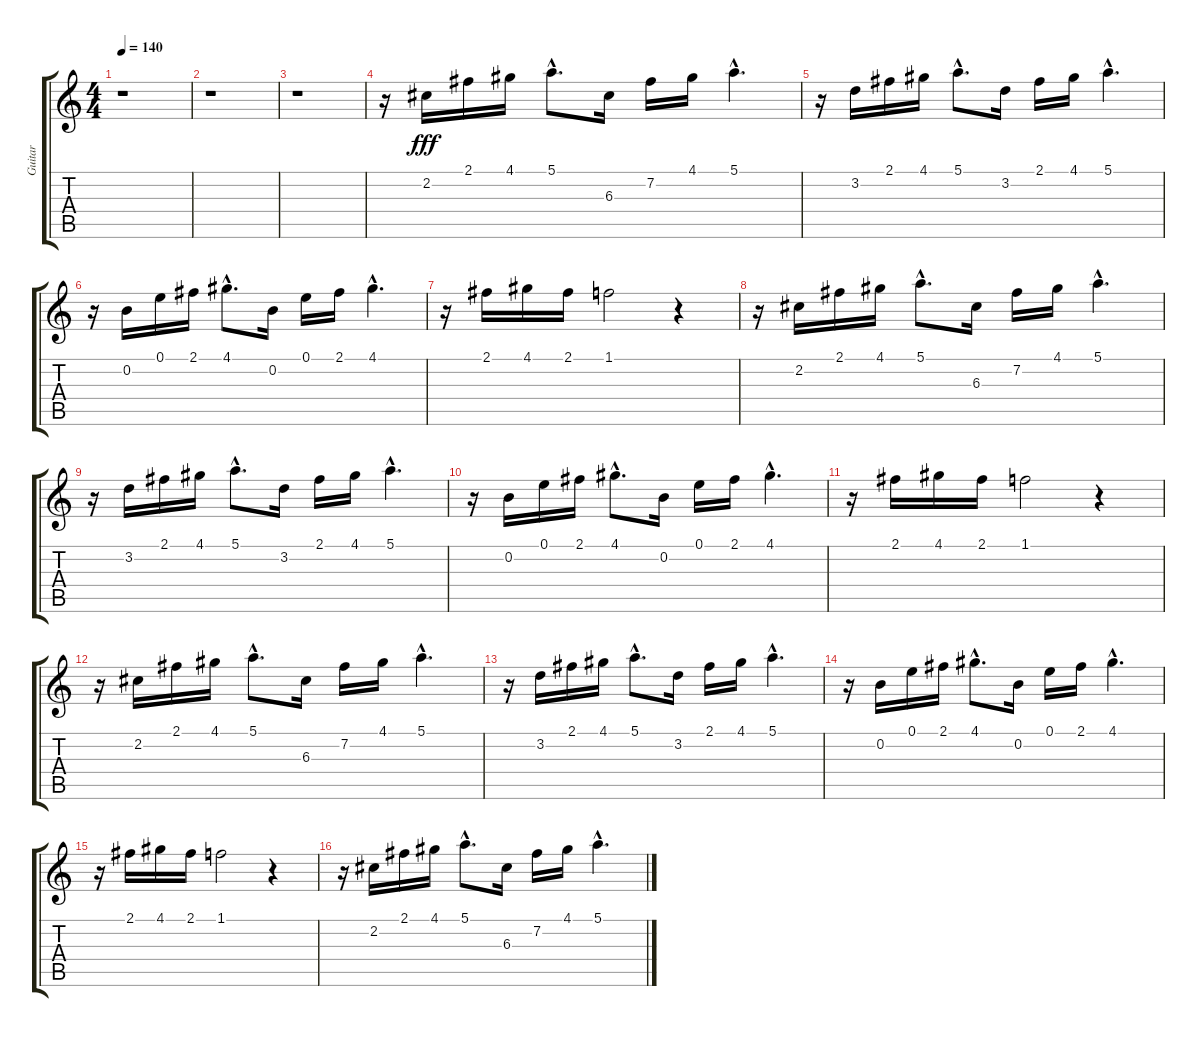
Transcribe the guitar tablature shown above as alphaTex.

\track ("Guitar" "Guitar") {instrument acousticguitarsteel}
\staff {score tabs}
\tuning (E4 B3 G3 D3 A2 E2) {hide}
\ts (4 4)
\tempo 140
\clef g2
\ks c
r.1{dy fff} |
r.1 |
r.1 |
r.16 2.2.16 2.1.16 4.1.16 5.1{hac}.8{d} 6.3.16 7.2.16 4.1.16 5.1{hac}.4{d} |
r.16 3.2.16 2.1.16 4.1.16 5.1{hac}.8{d} 3.2.16 2.1.16 4.1.16 5.1{hac}.4{d} |
r.16 0.2.16 0.1.16 2.1.16 4.1{hac}.8{d} 0.2.16 0.1.16 2.1.16 4.1{hac}.4{d} |
r.16 2.1.16 4.1.16 2.1.16 1.1.2 r.4 |
r.16 2.2.16 2.1.16 4.1.16 5.1{hac}.8{d} 6.3.16 7.2.16 4.1.16 5.1{hac}.4{d} |
r.16 3.2.16 2.1.16 4.1.16 5.1{hac}.8{d} 3.2.16 2.1.16 4.1.16 5.1{hac}.4{d} |
r.16 0.2.16 0.1.16 2.1.16 4.1{hac}.8{d} 0.2.16 0.1.16 2.1.16 4.1{hac}.4{d} |
r.16 2.1.16 4.1.16 2.1.16 1.1.2 r.4 |
r.16 2.2.16 2.1.16 4.1.16 5.1{hac}.8{d} 6.3.16 7.2.16 4.1.16 5.1{hac}.4{d} |
r.16 3.2.16 2.1.16 4.1.16 5.1{hac}.8{d} 3.2.16 2.1.16 4.1.16 5.1{hac}.4{d} |
r.16 0.2.16 0.1.16 2.1.16 4.1{hac}.8{d} 0.2.16 0.1.16 2.1.16 4.1{hac}.4{d} |
r.16 2.1.16 4.1.16 2.1.16 1.1.2 r.4 |
r.16 2.2.16 2.1.16 4.1.16 5.1{hac}.8{d} 6.3.16 7.2.16 4.1.16 5.1{hac}.4{d}
